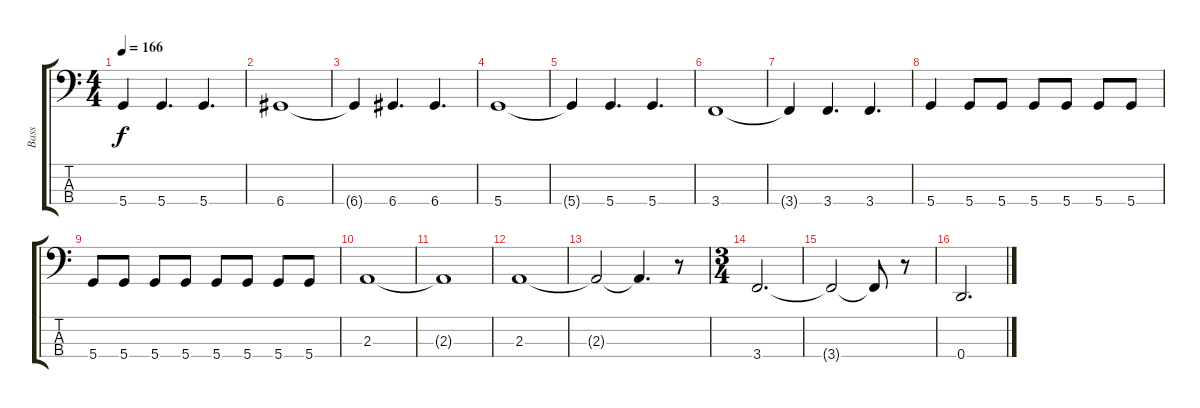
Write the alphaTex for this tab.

\track ("Bass" "Bass") {instrument electricbassfinger}
\staff {score tabs}
\tuning (F2 C2 G1 D1) {hide}
\ts (4 4)
\tempo 166
\clef f4
\ks c
5.4{t}.4{dy f} 5.4.4{d} 5.4.4{d} |
6.4.1 |
6.4{t}.4 6.4.4{d} 6.4.4{d} |
5.4.1 |
5.4{t}.4 5.4.4{d} 5.4.4{d} |
3.4.1 |
3.4{t}.4 3.4.4{d} 3.4.4{d} |
5.4.4 5.4.8 5.4.8 5.4.8 5.4.8 5.4.8 5.4.8 |
5.4.8 5.4.8 5.4.8 5.4.8 5.4.8 5.4.8 5.4.8 5.4.8 |
2.3.1 |
2.3{t}.1 |
2.3.1 |
2.3{t}.2 2.3{t}.4{d} r.8 |
\ts (3 4)
3.4.2{d} |
3.4{t}.2 3.4{t}.8 r.8 |
0.4.2{d}
